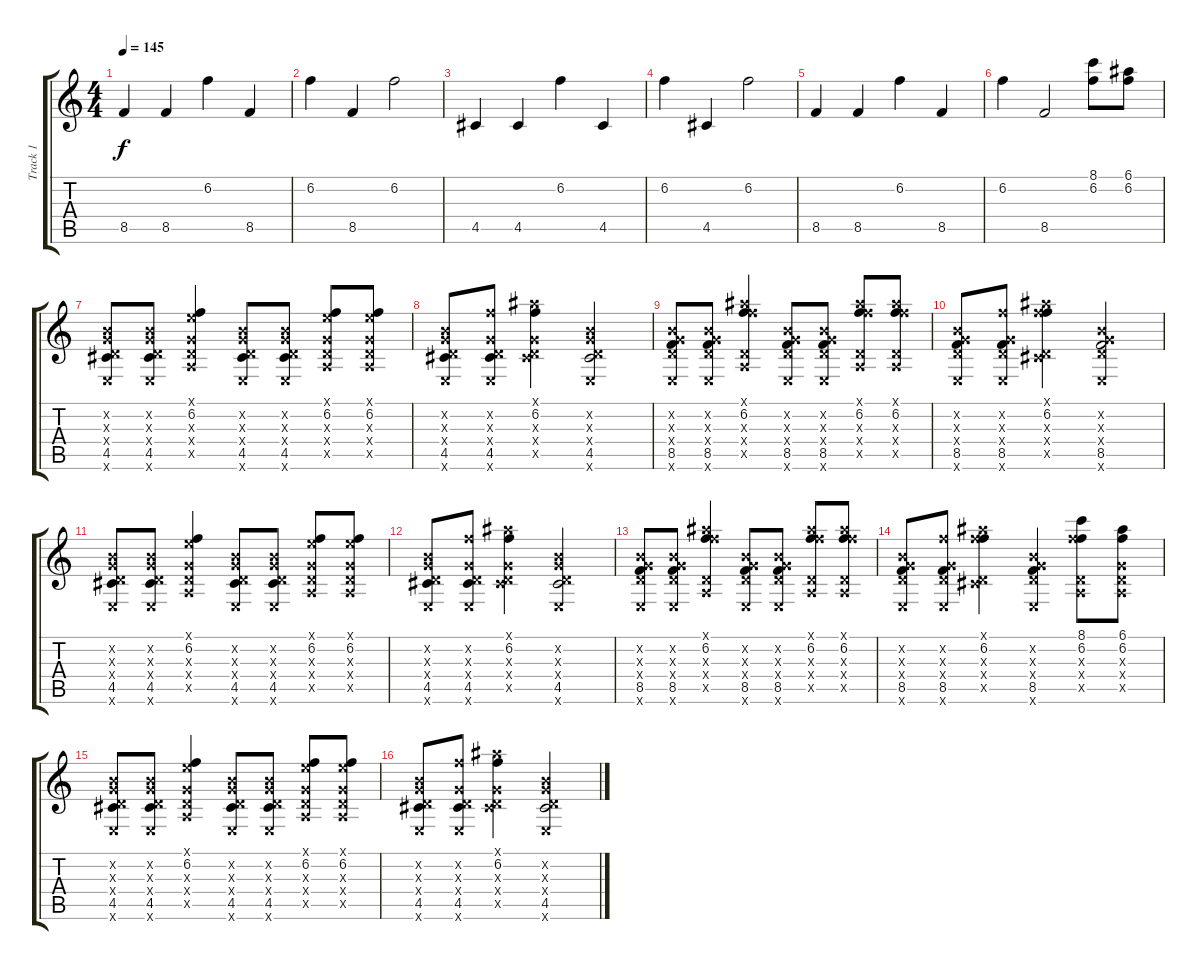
\track ("Track 1" "Track 1") {instrument overdrivenguitar}
\staff {score tabs}
\tuning (E4 B3 G3 D3 A2 E2) {hide}
\ts (4 4)
\tempo 145
\clef g2
\ks c
8.5.4{dy f} 8.5.4 6.2.4 8.5.4 |
6.2.4 8.5.4 6.2.2 |
4.5.4 4.5.4 6.2.4 4.5.4 |
6.2.4 4.5.4 6.2.2 |
8.5.4 8.5.4 6.2.4 8.5.4 |
6.2.4 8.5.2 (8.1 6.2).8 (6.1 6.2).8 |
(0.2{x} 0.3{x} 0.4{x} 4.5 0.6{x}).8 (0.2{x} 0.3{x} 0.4{x} 4.5 0.6{x}).8 (0.1{x} 6.2 0.3{x} 0.4{x} 0.5{x}).4 (0.2{x} 0.3{x} 0.4{x} 4.5 0.6{x}).8 (0.2{x} 0.3{x} 0.4{x} 4.5 0.6{x}).8 (0.1{x} 6.2 0.3{x} 0.4{x} 0.5{x}).8 (0.1{x} 6.2 0.3{x} 0.4{x} 0.5{x}).8 |
(0.2{x} 0.3{x} 0.4{x} 4.5 0.6{x}).8 (6.2{x} 0.3{x} 0.4{x} 4.5 0.6{x}).8 (6.1{x} 6.2 0.3{x} 0.4{x} 4.5{x}).4 (0.2{x} 0.3{x} 0.4{x} 4.5 0.6{x}).2 |
(0.2{x} 0.3{x} 0.4{x} 8.5 0.6{x}).8 (0.2{x} 0.3{x} 0.4{x} 8.5 0.6{x}).8 (6.1{x} 6.2 10.3{x} 0.4{x} 0.5{x}).4 (0.2{x} 0.3{x} 0.4{x} 8.5 0.6{x}).8 (0.2{x} 0.3{x} 0.4{x} 8.5 0.6{x}).8 (6.1{x} 6.2 10.3{x} 0.4{x} 0.5{x}).8 (6.1{x} 6.2 10.3{x} 0.4{x} 0.5{x}).8 |
(0.2{x} 0.3{x} 0.4{x} 8.5 0.6{x}).8 (6.2{x} 0.3{x} 0.4{x} 8.5 0.6{x}).8 (6.1{x} 6.2 10.3{x} 0.4{x} 4.5{x}).4 (0.2{x} 0.3{x} 0.4{x} 8.5 0.6{x}).2 |
(0.2{x} 0.3{x} 0.4{x} 4.5 0.6{x}).8 (0.2{x} 0.3{x} 0.4{x} 4.5 0.6{x}).8 (0.1{x} 6.2 0.3{x} 0.4{x} 0.5{x}).4 (0.2{x} 0.3{x} 0.4{x} 4.5 0.6{x}).8 (0.2{x} 0.3{x} 0.4{x} 4.5 0.6{x}).8 (0.1{x} 6.2 0.3{x} 0.4{x} 0.5{x}).8 (0.1{x} 6.2 0.3{x} 0.4{x} 0.5{x}).8 |
(0.2{x} 0.3{x} 0.4{x} 4.5 0.6{x}).8 (6.2{x} 0.3{x} 0.4{x} 4.5 0.6{x}).8 (6.1{x} 6.2 0.3{x} 0.4{x} 4.5{x}).4 (0.2{x} 0.3{x} 0.4{x} 4.5 0.6{x}).2 |
(0.2{x} 0.3{x} 0.4{x} 8.5 0.6{x}).8 (0.2{x} 0.3{x} 0.4{x} 8.5 0.6{x}).8 (6.1{x} 6.2 10.3{x} 0.4{x} 0.5{x}).4 (0.2{x} 0.3{x} 0.4{x} 8.5 0.6{x}).8 (0.2{x} 0.3{x} 0.4{x} 8.5 0.6{x}).8 (6.1{x} 6.2 10.3{x} 0.4{x} 0.5{x}).8 (6.1{x} 6.2 10.3{x} 0.4{x} 0.5{x}).8 |
(0.2{x} 0.3{x} 0.4{x} 8.5 0.6{x}).8 (6.2{x} 0.3{x} 0.4{x} 8.5 0.6{x}).8 (6.1{x} 6.2 10.3{x} 0.4{x} 4.5{x}).4 (0.2{x} 0.3{x} 0.4{x} 8.5 0.6{x}).4 (8.1 6.2 10.3{x} 0.4{x} 0.5{x}).8 (6.1 6.2 0.3{x} 0.4{x} 0.5{x}).8 |
(0.2{x} 0.3{x} 0.4{x} 4.5 0.6{x}).8 (0.2{x} 0.3{x} 0.4{x} 4.5 0.6{x}).8 (0.1{x} 6.2 0.3{x} 0.4{x} 0.5{x}).4 (0.2{x} 0.3{x} 0.4{x} 4.5 0.6{x}).8 (0.2{x} 0.3{x} 0.4{x} 4.5 0.6{x}).8 (0.1{x} 6.2 0.3{x} 0.4{x} 0.5{x}).8 (0.1{x} 6.2 0.3{x} 0.4{x} 0.5{x}).8 |
(0.2{x} 0.3{x} 0.4{x} 4.5 0.6{x}).8 (6.2{x} 0.3{x} 0.4{x} 4.5 0.6{x}).8 (6.1{x} 6.2 0.3{x} 0.4{x} 4.5{x}).4 (0.2{x} 0.3{x} 0.4{x} 4.5 0.6{x}).2
